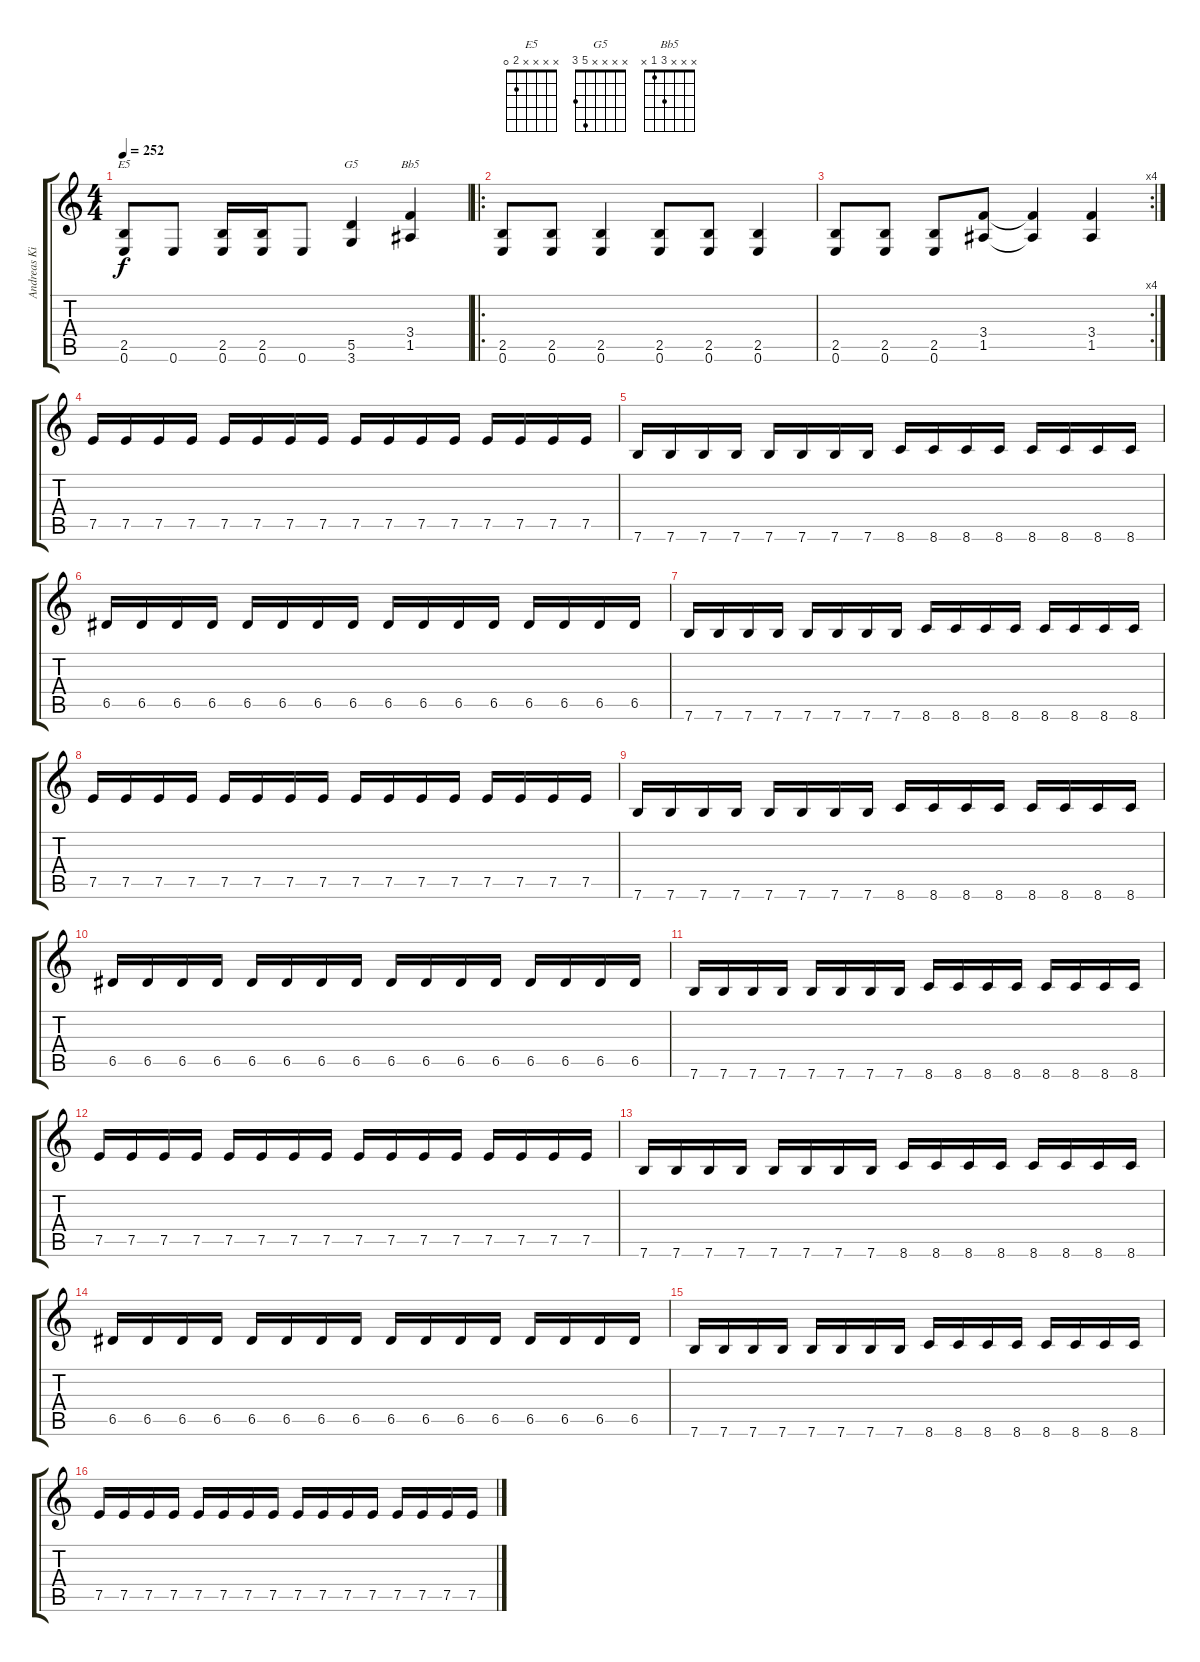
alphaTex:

\track ("Andreas Kisser" "Andreas Ki") {instrument overdrivenguitar}
\staff {score tabs}
\tuning (E4 B3 G3 D3 A2 E2) {hide}
\chord ("E5" x x x x 2 0)
\chord ("G5" x x x x 5 3)
\chord ("Bb5" x x x 3 1 x)
\ts (4 4)
\tempo 252
\clef g2
\ks c
(2.5 0.6).8{ch "E5" dy f} 0.6.8 (2.5 0.6).16 (2.5 0.6).16 0.6.8 (5.5 3.6).4{ch "G5"} (3.4 1.5).4{ch "Bb5"} |
\ro
(2.5 0.6).8 (2.5 0.6).8 (2.5 0.6).4 (2.5 0.6).8 (2.5 0.6).8 (2.5 0.6).4 |
\rc 4
(2.5 0.6).8 (2.5 0.6).8 (2.5 0.6).8 (3.4 1.5).8 (3.4{t} 1.5{t}).4 (3.4 1.5).4 |
7.5.16 7.5.16 7.5.16 7.5.16 7.5.16 7.5.16 7.5.16 7.5.16 7.5.16 7.5.16 7.5.16 7.5.16 7.5.16 7.5.16 7.5.16 7.5.16 |
7.6.16 7.6.16 7.6.16 7.6.16 7.6.16 7.6.16 7.6.16 7.6.16 8.6.16 8.6.16 8.6.16 8.6.16 8.6.16 8.6.16 8.6.16 8.6.16 |
6.5.16 6.5.16 6.5.16 6.5.16 6.5.16 6.5.16 6.5.16 6.5.16 6.5.16 6.5.16 6.5.16 6.5.16 6.5.16 6.5.16 6.5.16 6.5.16 |
7.6.16 7.6.16 7.6.16 7.6.16 7.6.16 7.6.16 7.6.16 7.6.16 8.6.16 8.6.16 8.6.16 8.6.16 8.6.16 8.6.16 8.6.16 8.6.16 |
7.5.16 7.5.16 7.5.16 7.5.16 7.5.16 7.5.16 7.5.16 7.5.16 7.5.16 7.5.16 7.5.16 7.5.16 7.5.16 7.5.16 7.5.16 7.5.16 |
7.6.16 7.6.16 7.6.16 7.6.16 7.6.16 7.6.16 7.6.16 7.6.16 8.6.16 8.6.16 8.6.16 8.6.16 8.6.16 8.6.16 8.6.16 8.6.16 |
6.5.16 6.5.16 6.5.16 6.5.16 6.5.16 6.5.16 6.5.16 6.5.16 6.5.16 6.5.16 6.5.16 6.5.16 6.5.16 6.5.16 6.5.16 6.5.16 |
7.6.16 7.6.16 7.6.16 7.6.16 7.6.16 7.6.16 7.6.16 7.6.16 8.6.16 8.6.16 8.6.16 8.6.16 8.6.16 8.6.16 8.6.16 8.6.16 |
7.5.16 7.5.16 7.5.16 7.5.16 7.5.16 7.5.16 7.5.16 7.5.16 7.5.16 7.5.16 7.5.16 7.5.16 7.5.16 7.5.16 7.5.16 7.5.16 |
7.6.16 7.6.16 7.6.16 7.6.16 7.6.16 7.6.16 7.6.16 7.6.16 8.6.16 8.6.16 8.6.16 8.6.16 8.6.16 8.6.16 8.6.16 8.6.16 |
6.5.16 6.5.16 6.5.16 6.5.16 6.5.16 6.5.16 6.5.16 6.5.16 6.5.16 6.5.16 6.5.16 6.5.16 6.5.16 6.5.16 6.5.16 6.5.16 |
7.6.16 7.6.16 7.6.16 7.6.16 7.6.16 7.6.16 7.6.16 7.6.16 8.6.16 8.6.16 8.6.16 8.6.16 8.6.16 8.6.16 8.6.16 8.6.16 |
7.5.16 7.5.16 7.5.16 7.5.16 7.5.16 7.5.16 7.5.16 7.5.16 7.5.16 7.5.16 7.5.16 7.5.16 7.5.16 7.5.16 7.5.16 7.5.16
